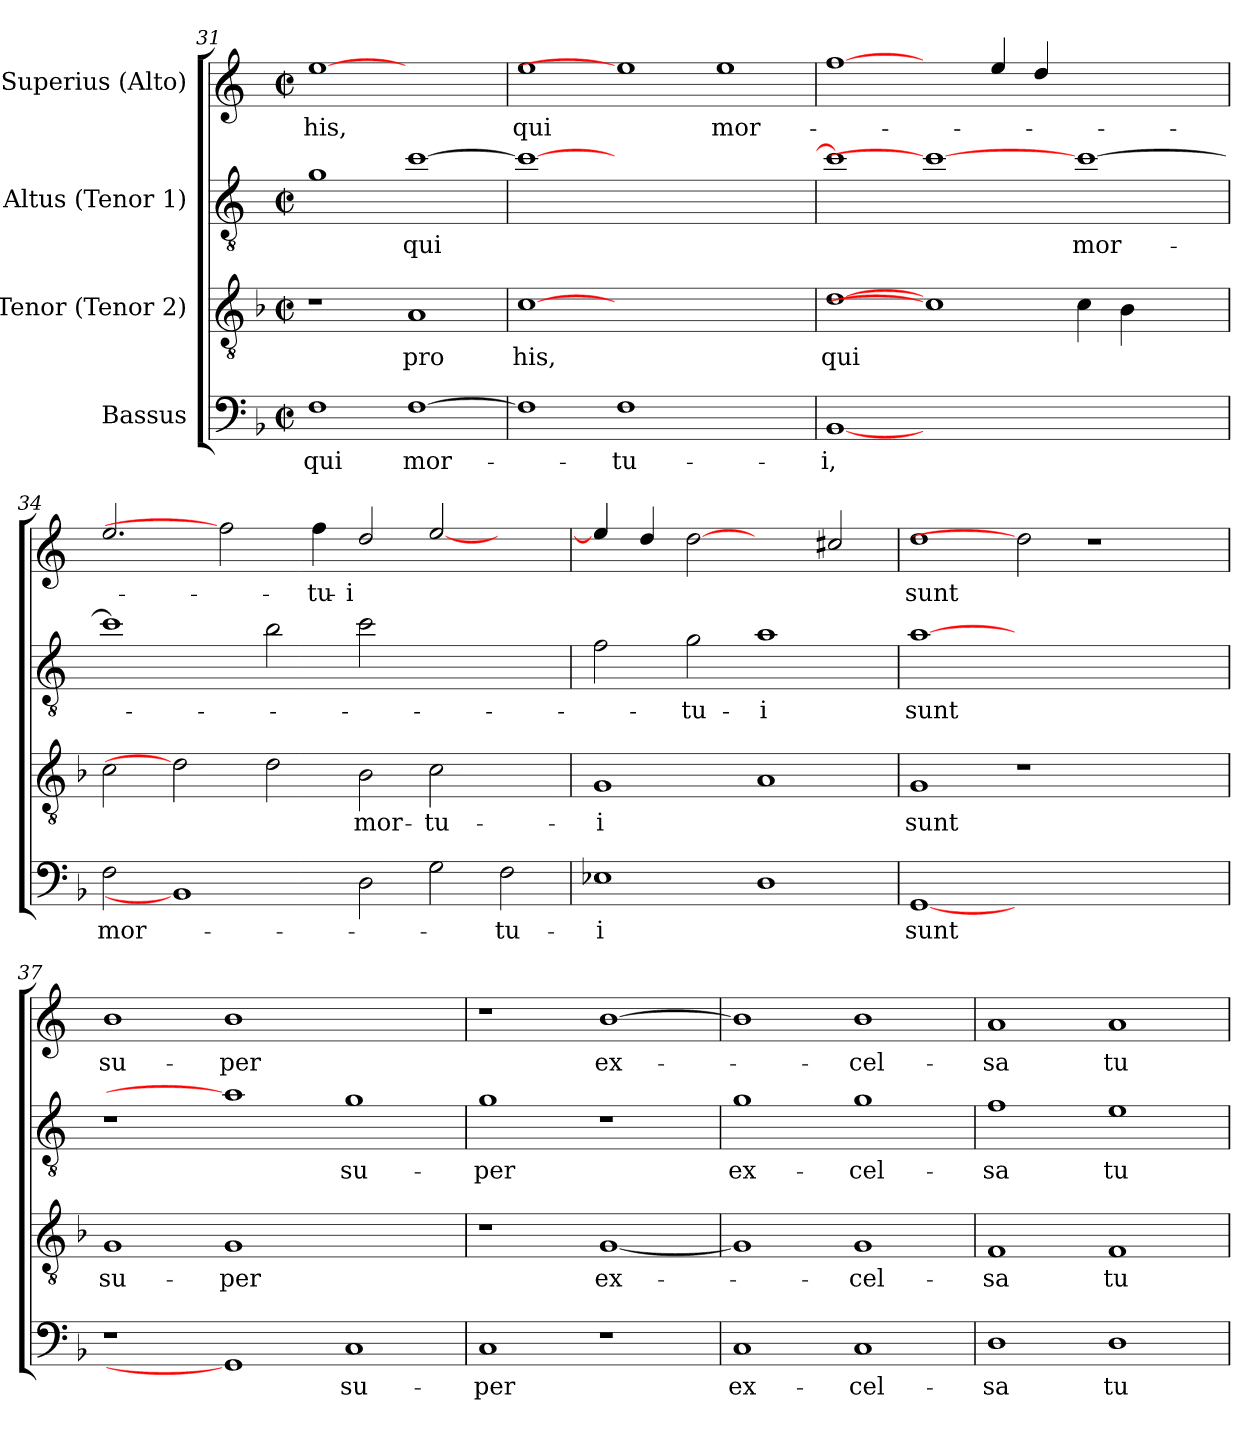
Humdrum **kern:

**kern	**text	**kern	**text	**kern	**text	**kern	**text
*part4	*part4	*part3	*part3	*part2	*part2	*part1	*part1
*staff4	*staff4	*staff3	*staff3	*staff2	*staff2	*staff1	*staff1
*I"Bassus	*	*I"Tenor (Tenor 2)	*	*I"Altus (Tenor 1)	*	*I"Superius (Alto)	*
*clefF4	*	*clefGv2	*	*clefGv2	*	*clefG2	*
*	*	*	*	*ITrd4c7	*	*ITrd4c7	*
*k[b-]	*	*k[b-]	*	*k[b-]	*	*k[b-]	*
*F:	*	*F:	*	*F:	*	*F:	*
*M2/2	*	*M2/2	*	*M2/2	*	*M2/2	*
*met(c|)	*	*met(c|)	*	*met(c|)	*	*met(c|)	*
=31	=31	=31	=31	=31	=31	=31	=31
!	!LO:LY:b	!	!	!	!	!	!LO:LY:b
1F	qui	1r	.	1c	.	[1a	his,
!	!LO:LY:b	!	!LO:LY:b	!	!LO:LY:b	!	!
[1F	mor-	1A	pro	[1f	qui	1ryy	.
=32	=32	=32	=32	=32	=32	=32	=32
!	!	!	!LO:LY:b	!	!	!	!LO:LY:b
1F]	.	[1c	his,	1f_	.	1a	qui
!	!LO:LY:b	!	!	!	!	!	!
1F	-tu-	0ryy	.	0ryy	.	1a]	.
!	!	!	!	!	!	!	!LO:LY:b
1ryy	.	.	.	.	.	1a	mor-
=33	=33	=33	=33	=33	=33	=33	=33
!	!LO:LY:b	!	!LO:LY:b	!	!	!	!
[1BB-	-i,	[1d	qui	1f]	.	[1b-	.
0ryy	.	1c]	.	1f_	.	2ryy	.
.	.	.	.	.	.	4a/	.
.	.	.	.	.	.	4g/	.
!	!	!	!	!	!LO:LY:b	!	!
.	.	4c\	.	[1f	mor-	1ryy	.
.	.	4B-\	.	.	.	.	.
.	.	2ryy	.	.	.	.	.
!!LO:LB:g=z
=34	=34	=34	=34	=34	=34	=34	=34
!	!LO:LY:b	!	!	!	!	!	!
2F\	mor-	2c\	.	1f]	.	2.a/	.
1BB-]	.	2d]	.	.	.	.	.
.	.	.	.	.	.	2b-]	.
.	.	2d\	.	2e\	.	.	.
!	!	!	!	!	!	!	!LO:LY:b
.	.	.	.	.	.	4b-\	-tu-
!	!	!	!LO:LY:b	!	!	!	!LO:LY:b
2D\	.	2B-\	mor-	2f\	.	2g/	-i
!	!	!	!LO:LY:b	!	!	!	!
2G\	.	2c\	-tu-	1ryy	.	[2a/	.
!	!LO:LY:b	!	!	!	!	!	!
2F\	-tu-	2ryy	.	.	.	2ryy	.
=35	=35	=35	=35	=35	=35	=35	=35
!	!LO:LY:b	!	!LO:LY:b	!	!	!	!
1E-X	-i	1G	-i	2B-\	.	4a/]	.
.	.	.	.	.	.	4g/	.
!	!	!	!	!	!LO:LY:b	!	!
.	.	.	.	2c\	-tu-	[2g	.
!	!	!	!	!	!LO:LY:b	!	!
1D	.	1A	.	1d	-i	2ryy	.
.	.	.	.	.	.	2f#X/	.
=36	=36	=36	=36	=36	=36	=36	=36
!	!LO:LY:b	!	!LO:LY:b	!	!LO:LY:b	!	!LO:LY:b
[1GG	sunt	1G	sunt	[1d	sunt	1g	sunt
1.ryy	.	1r	.	1.ryy	.	2g]	.
.	.	.	.	.	.	1r	.
.	.	2ryy	.	.	.	.	.
=37	=37	=37	=37	=37	=37	=37	=37
!	!	!	!LO:LY:b	!	!	!	!LO:LY:b
1r	.	1G	su-	1r	.	1e	su-
!	!	!	!LO:LY:b	!	!	!	!LO:LY:b
1GG]	.	1G	-per	1d]	.	1e	-per
!	!LO:LY:b	!	!	!	!LO:LY:b	!	!
1C	su-	1ryy	.	1c	su-	1ryy	.
=38	=38	=38	=38	=38	=38	=38	=38
!	!LO:LY:b	!	!	!	!LO:LY:b	!	!
1C	-per	1r	.	1c	-per	1r	.
!	!	!	!LO:LY:b	!	!	!	!LO:LY:b
1r	.	[1G	ex-	1r	.	[1e	ex-
=39	=39	=39	=39	=39	=39	=39	=39
!	!LO:LY:b	!	!	!	!LO:LY:b	!	!
1C	ex-	1G]	.	1c	ex-	1e]	.
!	!LO:LY:b	!	!LO:LY:b	!	!LO:LY:b	!	!LO:LY:b
1C	-cel-	1G	-cel-	1c	-cel-	1e	-cel-
=40	=40	=40	=40	=40	=40	=40	=40
!	!LO:LY:b	!	!LO:LY:b	!	!LO:LY:b	!	!LO:LY:b
1D	-sa	1F	-sa	1B-	-sa	1d	-sa
!	!LO:LY:b	!	!LO:LY:b	!	!LO:LY:b	!	!LO:LY:b
1D	tu-	1F	tu-	1A	tu-	1d	tu-
=	=	=	=	=	=	=	=
*-	*-	*-	*-	*-	*-	*-	*-
